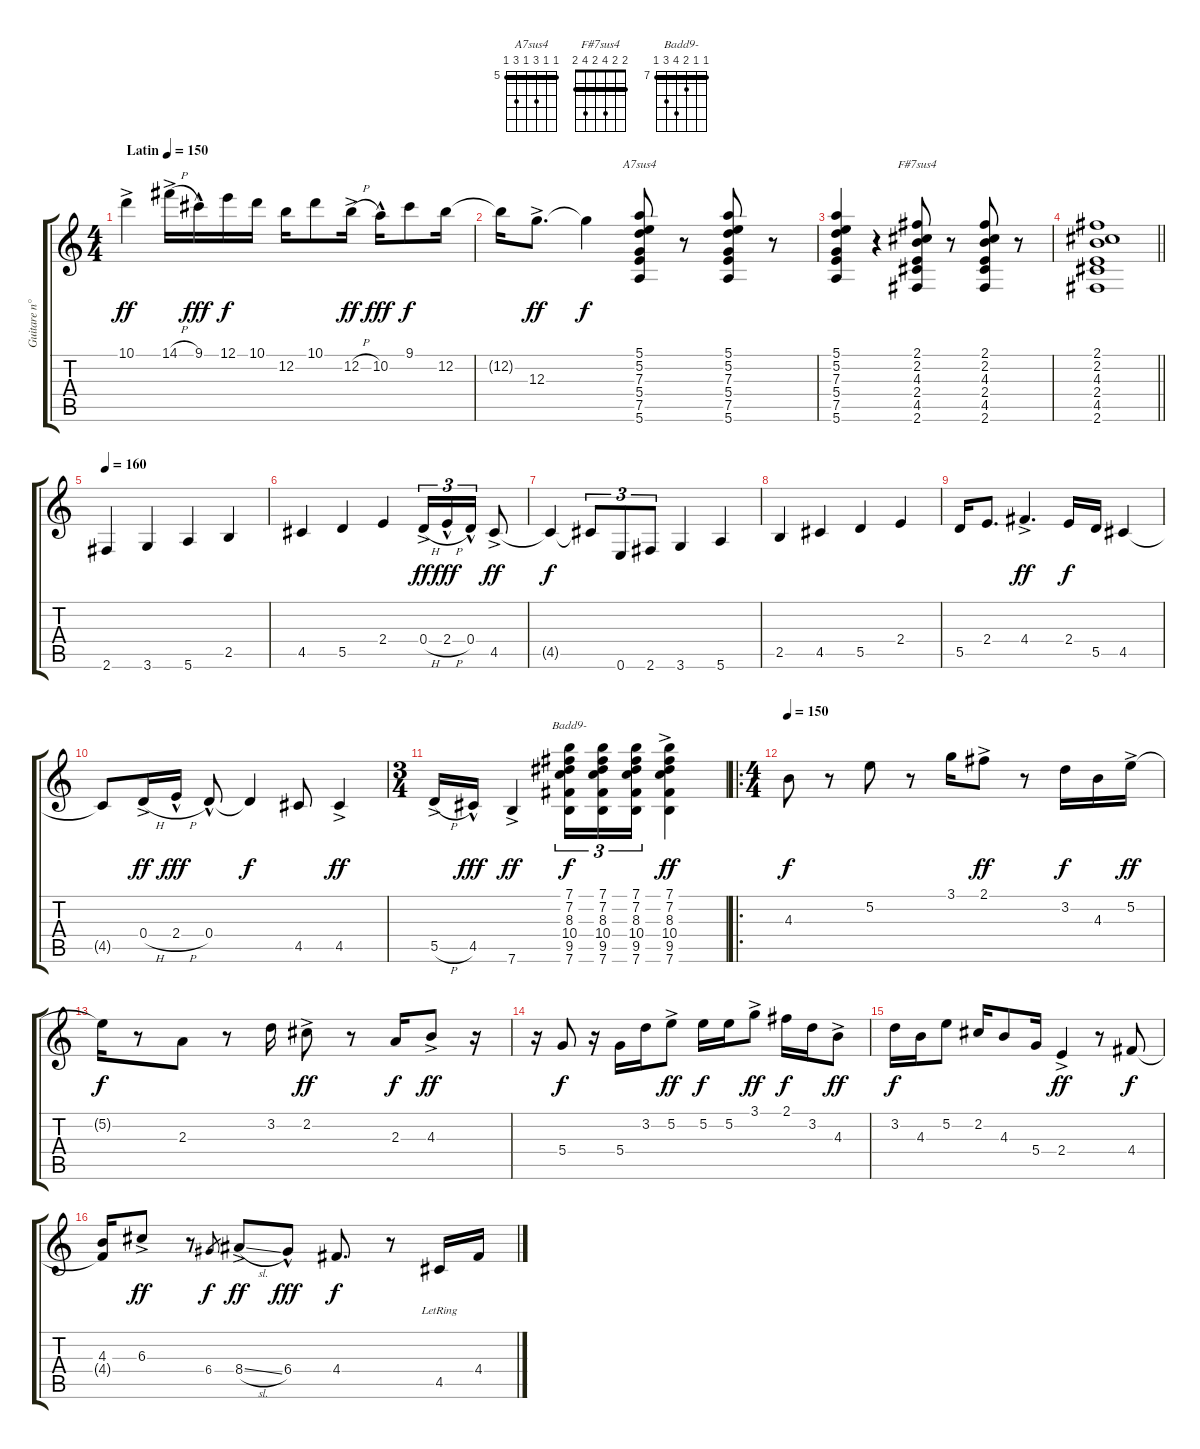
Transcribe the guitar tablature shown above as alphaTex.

\track ("Guitare n°2" "Guitare n°") {instrument acousticguitarnylon}
\staff {score tabs}
\tuning (E4 B3 G3 D3 A2 E2) {hide}
\chord ("A7sus4" 5 5 7 5 7 5) {firstfret 5 barre 5}
\chord ("F#7sus4" 2 2 4 2 4 2) {barre 2}
\chord ("Badd9-" 7 7 8 10 9 7) {firstfret 7 barre 7}
\ts (4 4)
\tempo (150 "Latin")
\clef g2
\ks c
10.1{ac}.4{dy ff instrument acousticguitarnylon} 14.1{h ac}.16 9.1{hac}.16{dy fff} 12.1.16{dy f} 10.1.16 12.2.16 10.1.8 12.2{h ac}.16{dy ff} 10.2{hac}.16{dy fff} 9.1.8{dy f} 12.2.16 |
12.2{t}.16 12.3{ac}.8{d dy ff} 12.3{t}.4{dy f} (5.1 5.2 7.3 5.4 7.5 5.6).8{ch "A7sus4"} r.8 (5.1 5.2 7.3 5.4 7.5 5.6).8 r.8 |
(5.1 5.2 7.3 5.4 7.5 5.6).4 r.4 (2.1 2.2 4.3 2.4 4.5 2.6).8{ch "F#7sus4"} r.8 (2.1 2.2 4.3 2.4 4.5 2.6).8 r.8 |
\barLineRight lightlight
(2.1 2.2 4.3 2.4 4.5 2.6).1 |
\tempo 160
2.6.4 3.6.4 5.6.4 2.5.4 |
4.5.4 5.5.4 2.4.4 0.4{h ac}.16{tu (3 2) dy ff} 2.4{h hac}.16{tu (3 2) dy fff} 0.4{hac}.16{tu (3 2)} 4.5{ac}.8{dy ff} |
4.5{t}.4{dy f} 4.5{t}.8{tu (3 2)} 0.6.8{tu (3 2)} 2.6.8{tu (3 2)} 3.6.4 5.6.4 |
2.5.4 4.5.4 5.5.4 2.4.4 |
5.5.16 2.4.8{d} 4.4{ac}.4{d dy ff} 2.4.16{dy f} 5.5.16 4.5.4 |
4.5{t}.8 0.4{h ac}.16{dy ff} 2.4{h hac}.16{dy fff} 0.4{hac}.8 0.4{t}.4{dy f} 4.5.8 4.5{ac}.4{dy ff} |
\ts (3 4)
5.5{h ac}.16 4.5{hac}.16{dy fff} 7.6{ac}.4{dy ff} (7.1 7.2 8.3 10.4 9.5 7.6).16{tu (3 2) ch "Badd9-" dy f} (7.1 7.2 8.3 10.4 9.5 7.6).16{tu (3 2)} (7.1 7.2 8.3 10.4 9.5 7.6).16{tu (3 2)} (7.1{ac} 7.2{ac} 8.3{ac} 10.4{ac} 9.5{ac} 7.6{ac}).4{dy ff} |
\ro
\ts (4 4)
\tempo 150
4.3.8{dy f} r.8 5.2.8 r.8 3.1.16 2.1{ac}.8{dy ff} r.8 3.2.16{dy f} 4.3.16 5.2{ac}.16{dy ff} |
5.2{t}.16{dy f} r.8 2.3.8 r.8 3.2.16 2.2{ac}.8{dy ff} r.8 2.3.16{dy f} 4.3{ac}.8{dy ff} r.16 |
r.16 5.4.8{dy f} r.16 5.4.16 3.2.16 5.2{ac}.8{dy ff} 5.2.16{dy f} 5.2.16 3.1{ac}.8{dy ff} 2.1.16{dy f} 3.2.16 4.3{ac}.8{dy ff} |
3.2.16{dy f} 4.3.16 5.2.8 2.2.16 4.3.8 5.4.16 2.4{ac}.4{dy ff} r.8 4.4.8{dy f} |
(4.3 4.4{t}).16 6.3{ac}.8{dy ff} r.8 6.4.8{gr dy f} 8.4{sl ac}.8{dy ff} 6.4{hac}.8{dy fff} 4.4.8{d dy f} r.8 4.5{lr}.16 4.4.16
